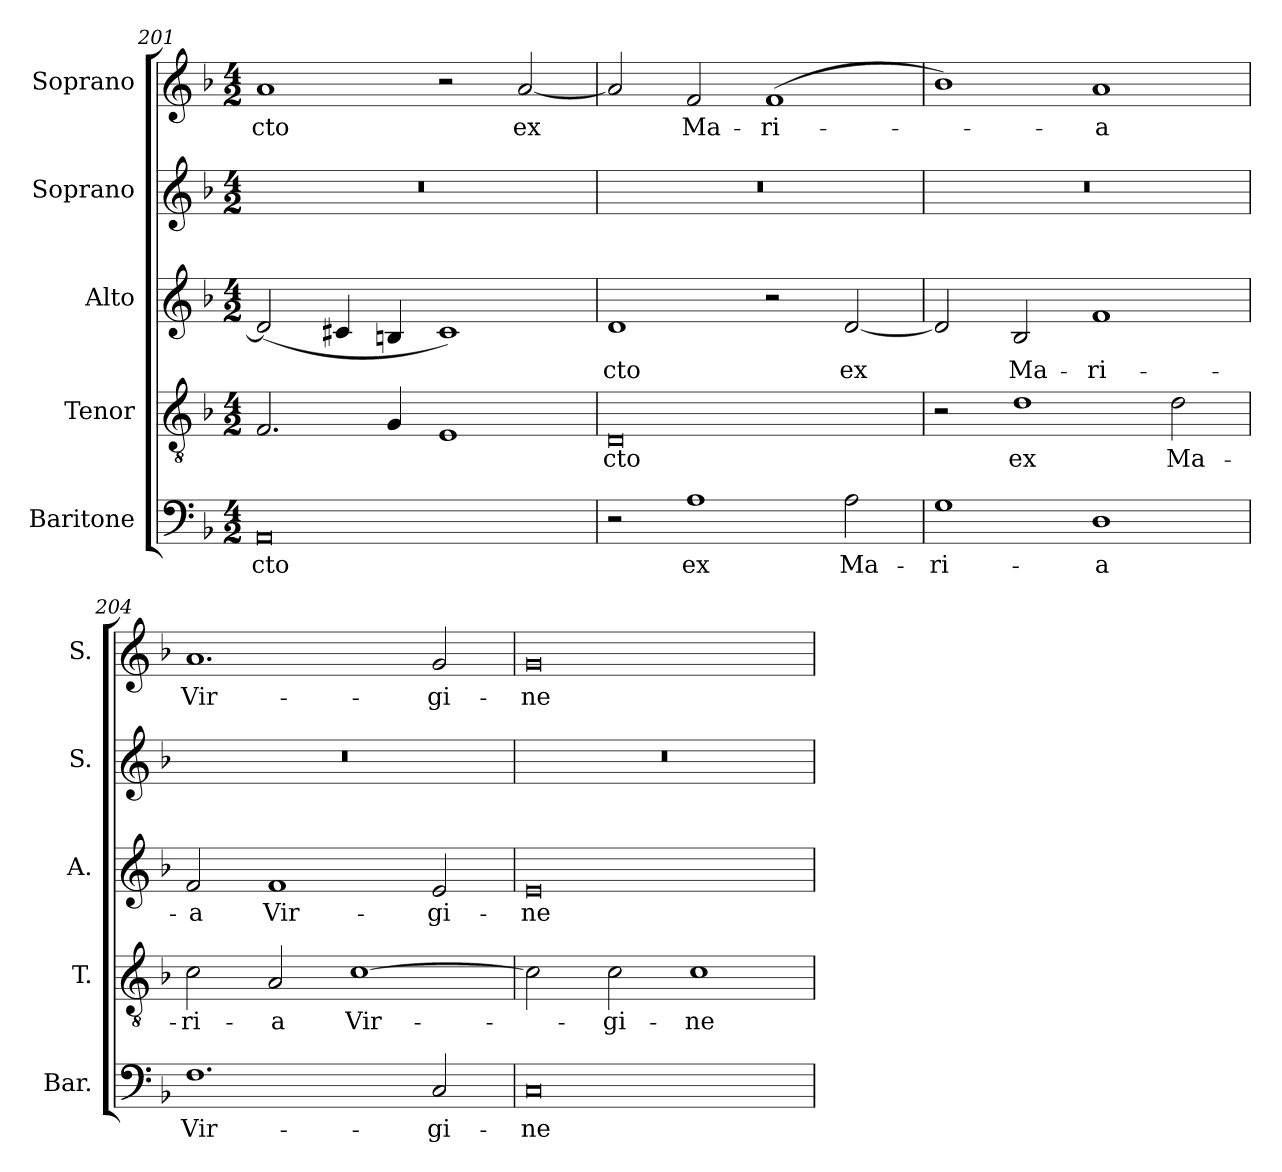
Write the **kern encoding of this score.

**kern	**text	**kern	**text	**kern	**text	**kern	**kern	**text
*part5	*part5	*part4	*part4	*part3	*part3	*part2	*part1	*part1
*staff5	*staff5	*staff4	*staff4	*staff3	*staff3	*staff2	*staff1	*staff1
*I"Baritone	*	*I"Tenor	*	*I"Alto	*	*I"Soprano	*I"Soprano	*
*I'Bar.	*	*I'T.	*	*I'A.	*	*I'S.	*I'S.	*
*clefF4	*	*clefGv2	*	*clefG2	*	*clefG2	*clefG2	*
*	*	*ITrd7c12	*	*	*	*	*	*
*k[b-]	*	*k[b-]	*	*k[b-]	*	*k[b-]	*k[b-]	*
*F:	*	*F:	*	*F:	*	*F:	*F:	*
*M4/2	*	*M4/2	*	*M4/2	*	*M4/2	*M4/2	*
=201	=201	=201	=201	=201	=201	=201	=201	=201
!	!LO:LY:b:color=#000000	!	!	!	!	!LO:N:vis=1	!	!
!	!	!	!	!	!	!	!	!LO:LY:b:color=#000000
0AAi	-cto	2.FFi/	.	(2di/]	.	0r	1ai	-cto
.	.	.	.	4c#Xi/	.	.	.	.
.	.	4GGi/	.	4Bni/	.	.	.	.
.	.	1EEi	.	1c#i)	.	.	2r	.
!	!	!	!	!	!	!	!	!LO:LY:b:color=#000000
.	.	.	.	.	.	.	[2ai/	ex
!!LO:LB:g=z
=202	=202	=202	=202	=202	=202	=202	=202	=202
!	!	!	!LO:LY:b:color=#000000	!	!	!	!	!
!	!	!	!	!	!LO:LY:b:color=#000000	!LO:N:vis=1	!	!
2r	.	0DDi	-cto	1di	-cto	0r	2ai/]	.
!	!LO:LY:b:color=#000000	!	!	!	!	!	!	!
!	!	!	!	!	!	!	!	!LO:LY:b:color=#000000
1Ai	ex	.	.	.	.	.	2fi/	Ma-
!	!	!	!	!	!	!	!	!LO:LY:b:color=#000000
.	.	.	.	2r	.	.	(1fi	-ri-
!	!LO:LY:b:color=#000000	!	!	!	!	!	!	!
!	!	!	!	!	!LO:LY:b:color=#000000	!	!	!
2Ai\	Ma-	.	.	[2di/	ex	.	.	.
=203	=203	=203	=203	=203	=203	=203	=203	=203
!	!LO:LY:b:color=#000000	!	!	!	!	!LO:N:vis=1	!	!
1Gi	-ri-	2r	.	2di/]	.	0r	1b-i)	.
!	!	!	!LO:LY:b:color=#000000	!	!	!	!	!
!	!	!	!	!	!LO:LY:b:color=#000000	!	!	!
.	.	1Di	ex	2B-i/	Ma-	.	.	.
!	!LO:LY:b:color=#000000	!	!	!	!	!	!	!
!	!	!	!	!	!LO:LY:b:color=#000000	!	!	!
!	!	!	!	!	!	!	!	!LO:LY:b:color=#000000
1Di	-a	.	.	1fi	-ri-	.	1ai	-a
!	!	!	!LO:LY:b:color=#000000	!	!	!	!	!
.	.	2Di\	Ma-	.	.	.	.	.
=204	=204	=204	=204	=204	=204	=204	=204	=204
!	!LO:LY:b:color=#000000	!	!	!	!	!	!	!
!	!	!	!LO:LY:b:color=#000000	!	!	!	!	!
!	!	!	!	!	!LO:LY:b:color=#000000	!LO:N:vis=1	!	!
!	!	!	!	!	!	!	!	!LO:LY:b:color=#000000
1.Fi	Vir-	2Ci\	-ri-	2fi/	-a	0r	1.ai	Vir-
!	!	!	!LO:LY:b:color=#000000	!	!	!	!	!
!	!	!	!	!	!LO:LY:b:color=#000000	!	!	!
.	.	2AAi/	-a	1fi	Vir-	.	.	.
!	!	!	!LO:LY:b:color=#000000	!	!	!	!	!
.	.	[1Ci	Vir-	.	.	.	.	.
!	!LO:LY:b:color=#000000	!	!	!	!	!	!	!
!	!	!	!	!	!LO:LY:b:color=#000000	!	!	!
!	!	!	!	!	!	!	!	!LO:LY:b:color=#000000
2Ci/	-gi-	.	.	2ei/	-gi-	.	2gi/	-gi-
=205	=205	=205	=205	=205	=205	=205	=205	=205
!	!LO:LY:b:color=#000000	!	!	!	!	!	!	!
!	!	!	!	!	!LO:LY:b:color=#000000	!LO:N:vis=1	!	!
!	!	!	!	!	!	!	!	!LO:LY:b:color=#000000
0Ci	-ne	2Ci\]	.	0ei	-ne	0r	0gi	-ne
!	!	!	!LO:LY:b:color=#000000	!	!	!	!	!
.	.	2Ci\	-gi-	.	.	.	.	.
!	!	!	!LO:LY:b:color=#000000	!	!	!	!	!
.	.	1Ci	-ne	.	.	.	.	.
=	=	=	=	=	=	=	=	=
*-	*-	*-	*-	*-	*-	*-	*-	*-
